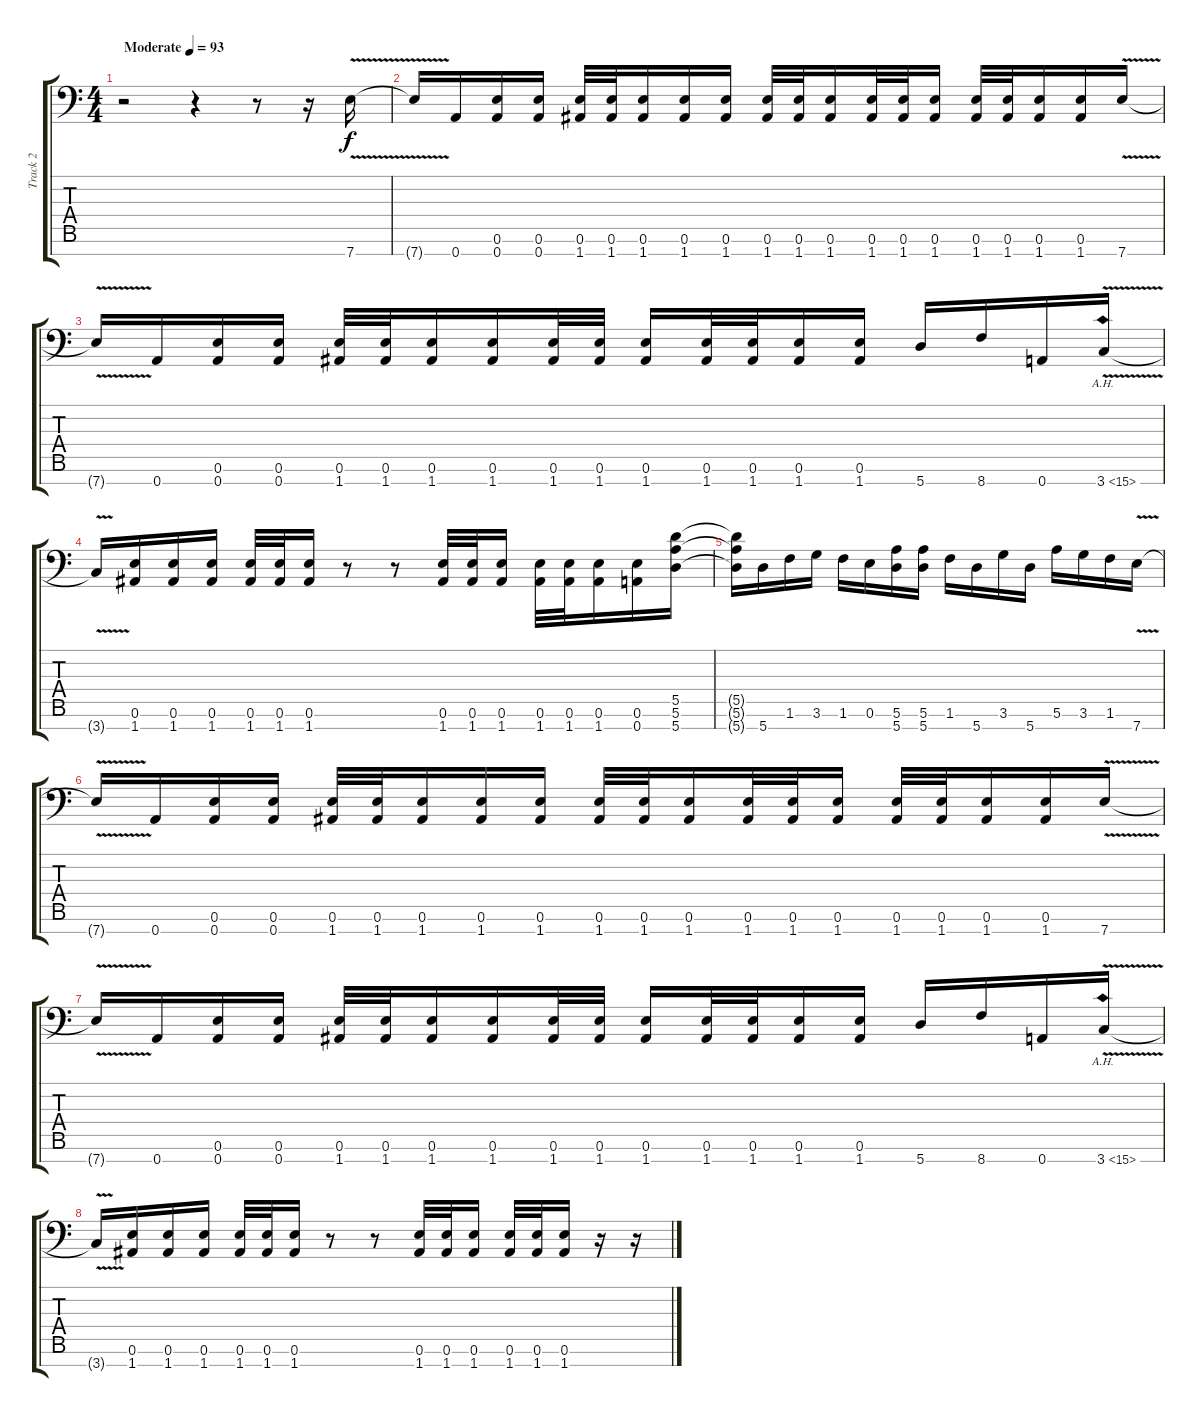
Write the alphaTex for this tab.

\track ("Track 2" "Track 2") {instrument distortionguitar}
\staff {score tabs}
\tuning (E4 B3 G3 D3 A2 E2 A1) {hide}
\ts (4 4)
\tempo (93 "Moderate")
\clef f4
\ks c
r.2{dy f instrument distortionguitar} r.4 r.8 r.16 7.7{v}.16 |
7.7{t}.16 0.7.16 (0.6 0.7).16 (0.6 0.7).16 (0.6 1.7).32 (0.6 1.7).32 (0.6 1.7).16 (0.6 1.7).16 (0.6 1.7).16 (0.6 1.7).32 (0.6 1.7).32 (0.6 1.7).16 (0.6 1.7).32 (0.6 1.7).32 (0.6 1.7).16 (0.6 1.7).32 (0.6 1.7).32 (0.6 1.7).16 (0.6 1.7).16 7.7{v}.16 |
7.7{t}.16 0.7.16 (0.6 0.7).16 (0.6 0.7).16 (0.6 1.7).32 (0.6 1.7).32 (0.6 1.7).16 (0.6 1.7).16 (0.6 1.7).32 (0.6 1.7).32 (0.6 1.7).16 (0.6 1.7).32 (0.6 1.7).32 (0.6 1.7).16 (0.6 1.7).16 5.7.16 8.7.16 0.7.16 3.7{ah 12 v}.16 |
3.7{t}.16 (0.6 1.7).16 (0.6 1.7).16 (0.6 1.7).16 (0.6 1.7).32 (0.6 1.7).32 (0.6 1.7).16 r.8 r.8 (0.6 1.7).32 (0.6 1.7).32 (0.6 1.7).16 (0.6 1.7).32 (0.6 1.7).32 (0.6 1.7).16 (0.6 0.7).16 (5.5 5.6 5.7).16 |
(5.5{t} 5.6{t} 5.7{t}).16 5.7.16 1.6.16 3.6.16 1.6.16 0.6.16 (5.6 5.7).16 (5.6 5.7).16 1.6.16 5.7.16 3.6.16 5.7.16 5.6.16 3.6.16 1.6.16 7.7{v}.16 |
7.7{t}.16 0.7.16 (0.6 0.7).16 (0.6 0.7).16 (0.6 1.7).32 (0.6 1.7).32 (0.6 1.7).16 (0.6 1.7).16 (0.6 1.7).16 (0.6 1.7).32 (0.6 1.7).32 (0.6 1.7).16 (0.6 1.7).32 (0.6 1.7).32 (0.6 1.7).16 (0.6 1.7).32 (0.6 1.7).32 (0.6 1.7).16 (0.6 1.7).16 7.7{v}.16 |
7.7{t}.16 0.7.16 (0.6 0.7).16 (0.6 0.7).16 (0.6 1.7).32 (0.6 1.7).32 (0.6 1.7).16 (0.6 1.7).16 (0.6 1.7).32 (0.6 1.7).32 (0.6 1.7).16 (0.6 1.7).32 (0.6 1.7).32 (0.6 1.7).16 (0.6 1.7).16 5.7.16 8.7.16 0.7.16 3.7{ah 12 v}.16 |
3.7{t}.16 (0.6 1.7).16 (0.6 1.7).16 (0.6 1.7).16 (0.6 1.7).32 (0.6 1.7).32 (0.6 1.7).16 r.8 r.8 (0.6 1.7).32 (0.6 1.7).32 (0.6 1.7).16 (0.6 1.7).32 (0.6 1.7).32 (0.6 1.7).16 r.16 r.16
